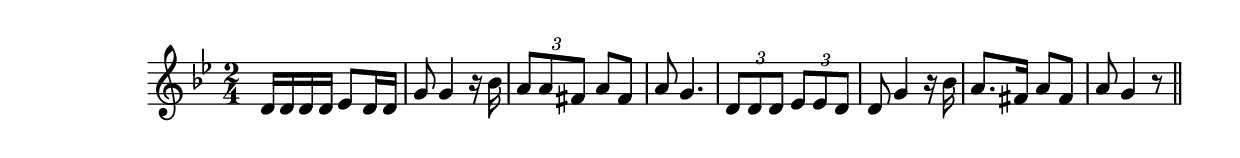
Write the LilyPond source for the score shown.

\version "2.14.0"
%{\header {
  title = "Los Ojos Mexicanos (Mexico)"
  composer = "anonymous"
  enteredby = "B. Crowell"
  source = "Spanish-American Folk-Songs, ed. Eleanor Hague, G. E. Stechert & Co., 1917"
}%}
\score{{\key g \minor
\time 2/4
%{\tempo 4=130
%}\relative d' {
 d16 d d d es8 d16 d | g8 g4 r16 bes16 | \times 2/3 {a8 a fis} a8 fis | a8 g4. |
 \times 2/3 {d8 d d} \times 2/3 {es es d} | d8 g4 r16 bes16 | a8. fis16 a8 fis | a8 g4 r8 \bar "||"
}

}}